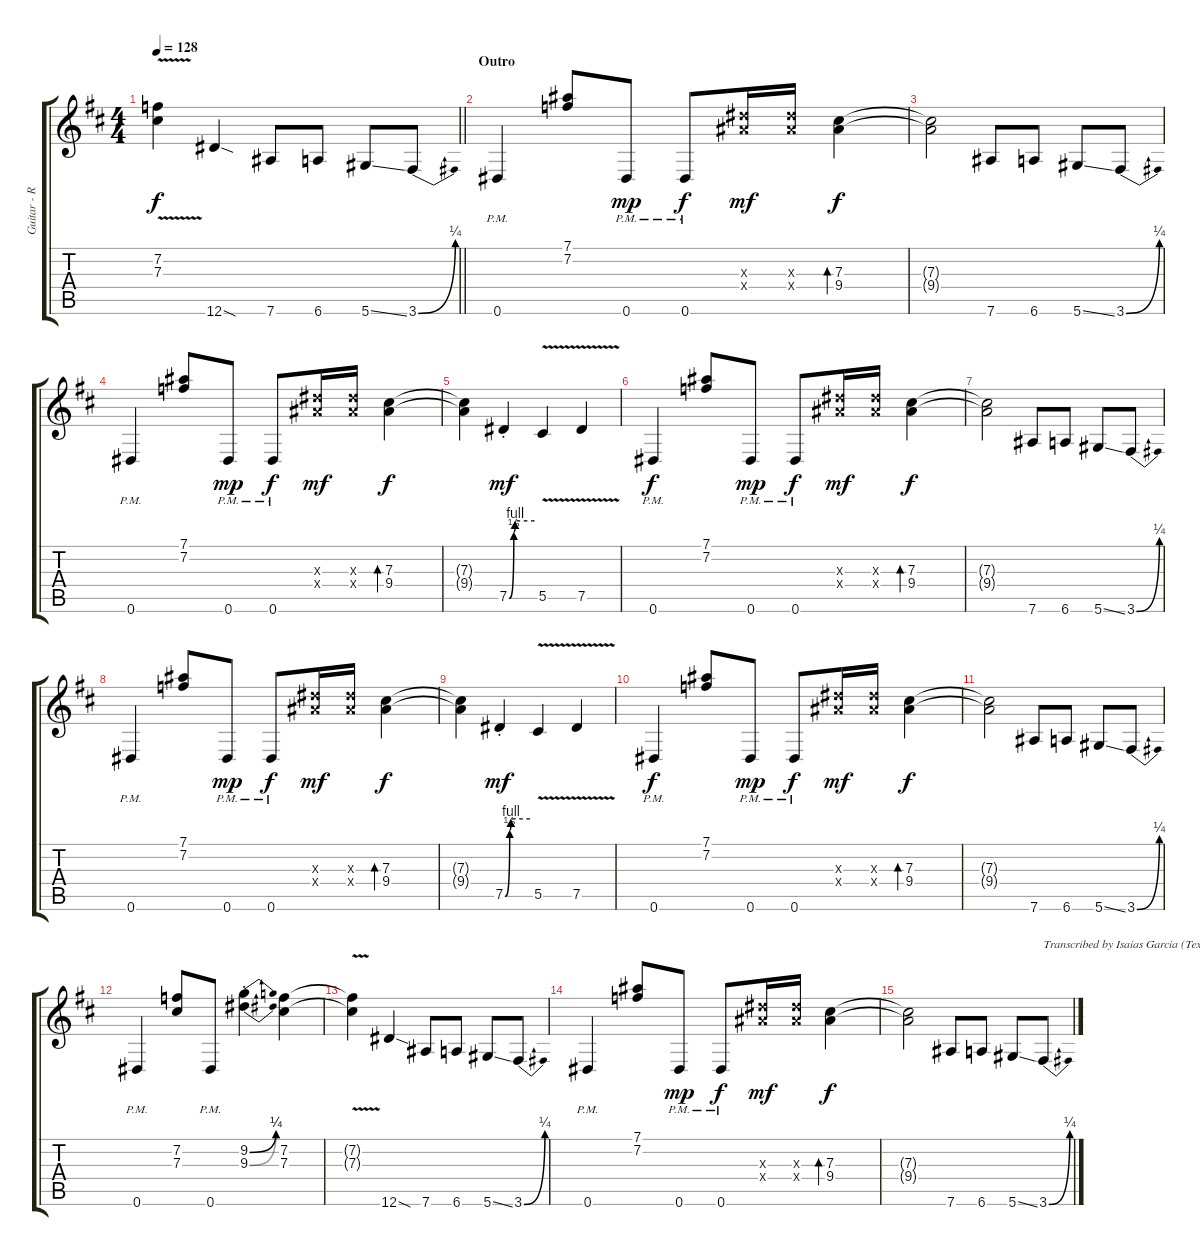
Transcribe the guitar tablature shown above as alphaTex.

\track ("Guitar - Rhythm" "Guitar - R") {instrument distortionguitar}
\staff {score tabs}
\tuning (Eb4 Bb3 Gb3 Db3 Ab2 Eb2) {hide}
\ts (4 4)
\tempo 128
\clef g2
\barLineRight lightlight
\ks bminor
(7.2{v t} 7.3{v t}).4{dy f} 12.6{sod}.4 7.6.8 6.6.8 5.6{ss}.8 3.6{be (bend 0 0 60 1)}.8 |
\section ("" "Outro")
0.6{pm}.4 (7.1 7.2).8 0.6{pm}.8{dy mp} 0.6{pm}.8{dy f} (9.3{x} 9.4{x}).16{dy mf} (9.3{x} 9.4{x}).16 (7.3 9.4).4{bd 240 dy f} |
(7.3{t} 9.4{t}).2 7.6.8 6.6.8 5.6{ss}.8 3.6{be (bend 0 0 60 1)}.8 |
0.6{pm}.4 (7.1 7.2).8 0.6{pm}.8{dy mp} 0.6{pm}.8{dy f} (9.3{x} 9.4{x}).16{dy mf} (9.3{x} 9.4{x}).16 (7.3 9.4).4{bd 240 dy f} |
(7.3{t} 9.4{t}).4 7.5{be (custom 0 0 11 2 14 4 60 4) st}.4{dy mf} 5.5{v}.4 7.5{v}.4 |
0.6{pm}.4{dy f} (7.1 7.2).8 0.6{pm}.8{dy mp} 0.6{pm}.8{dy f} (9.3{x} 9.4{x}).16{dy mf} (9.3{x} 9.4{x}).16 (7.3 9.4).4{bd 240 dy f} |
(7.3{t} 9.4{t}).2 7.6.8 6.6.8 5.6{ss}.8 3.6{be (bend 0 0 60 1)}.8 |
0.6{pm}.4 (7.1 7.2).8 0.6{pm}.8{dy mp} 0.6{pm}.8{dy f} (9.3{x} 9.4{x}).16{dy mf} (9.3{x} 9.4{x}).16 (7.3 9.4).4{bd 240 dy f} |
(7.3{t} 9.4{t}).4 7.5{be (custom 0 0 11 2 14 4 60 4) st}.4{dy mf} 5.5{v}.4 7.5{v}.4 |
0.6{pm}.4{dy f} (7.1 7.2).8 0.6{pm}.8{dy mp} 0.6{pm}.8{dy f} (9.3{x} 9.4{x}).16{dy mf} (9.3{x} 9.4{x}).16 (7.3 9.4).4{bd 240 dy f} |
(7.3{t} 9.4{t}).2 7.6.8 6.6.8 5.6{ss}.8 3.6{be (bend 0 0 60 1)}.8 |
0.6{pm}.4 (7.2 7.3).8 0.6{pm}.8 (9.2{be (bend 0 0 60 1) st} 9.3{be (bend 0 0 60 1) st}).4 (7.2 7.3).4 |
(7.2{v t} 7.3{v t}).4 12.6{sod}.4 7.6.8 6.6.8 5.6{ss}.8 3.6{be (bend 0 0 60 1)}.8 |
0.6{pm}.4 (7.1 7.2).8 0.6{pm}.8{dy mp} 0.6{pm}.8{dy f} (9.3{x} 9.4{x}).16{dy mf} (9.3{x} 9.4{x}).16 (7.3 9.4).4{bd 240 dy f} |
(7.3{t} 9.4{t}).2 7.6.8 6.6.8 5.6{ss}.8 3.6{be (bend 0 0 60 1)}.8{txt "Transcribed by Isaias Garcia (TexasFury)"}
